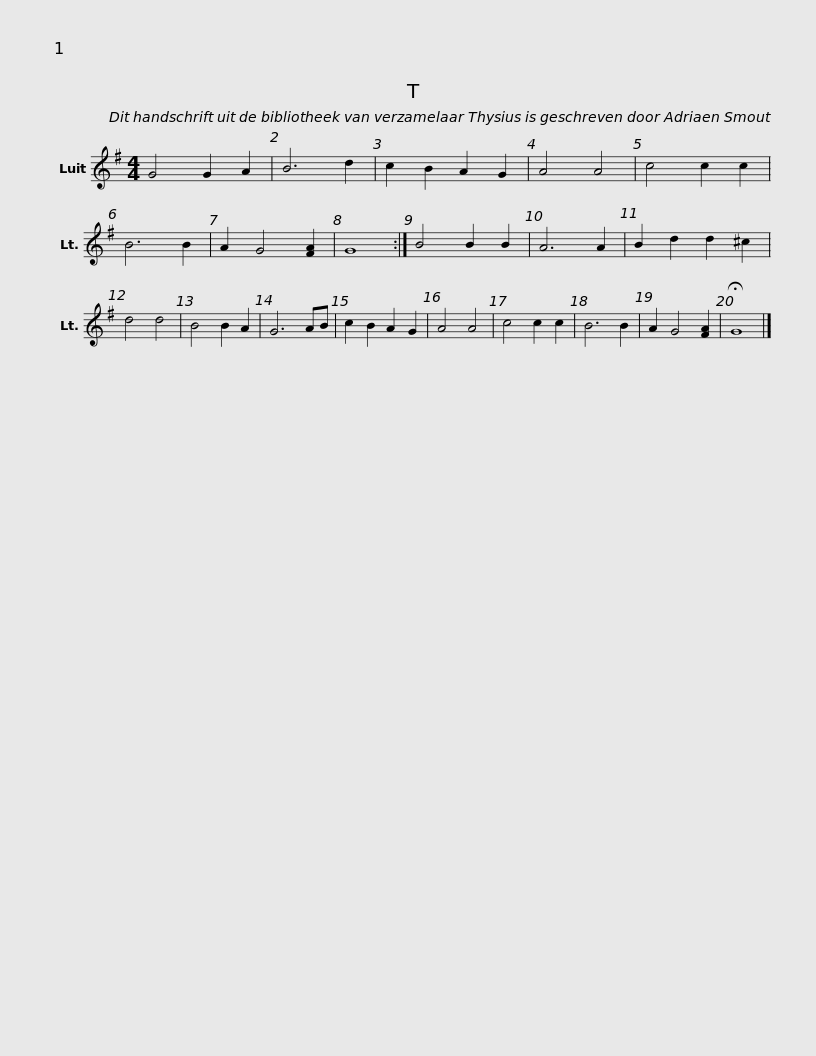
X:1
L:1/8
M:4/4
I:linebreak $
K:G
U:s=!stemless!
V:1 treble
V:1
 G4 G2 A2 | B6 d2 | c2 B2 A2 G2 | A4 A4 | c4 c2 c2 | %5
 B6 B2 | A2 G4 [FA]2 | sG8 :|$ B4 B2 B2 | A6 A2 | %10
 B2 d2 d2 ^c2 | d4 d4 |$ B4 B2 A2 | G6 AB | c2 B2 A2 G2 | %15
 A4 A4 |$ c4 c2 c2 | B6 B2 | A2 G4 [FA]2 | !fermata!sG8 |] %20
